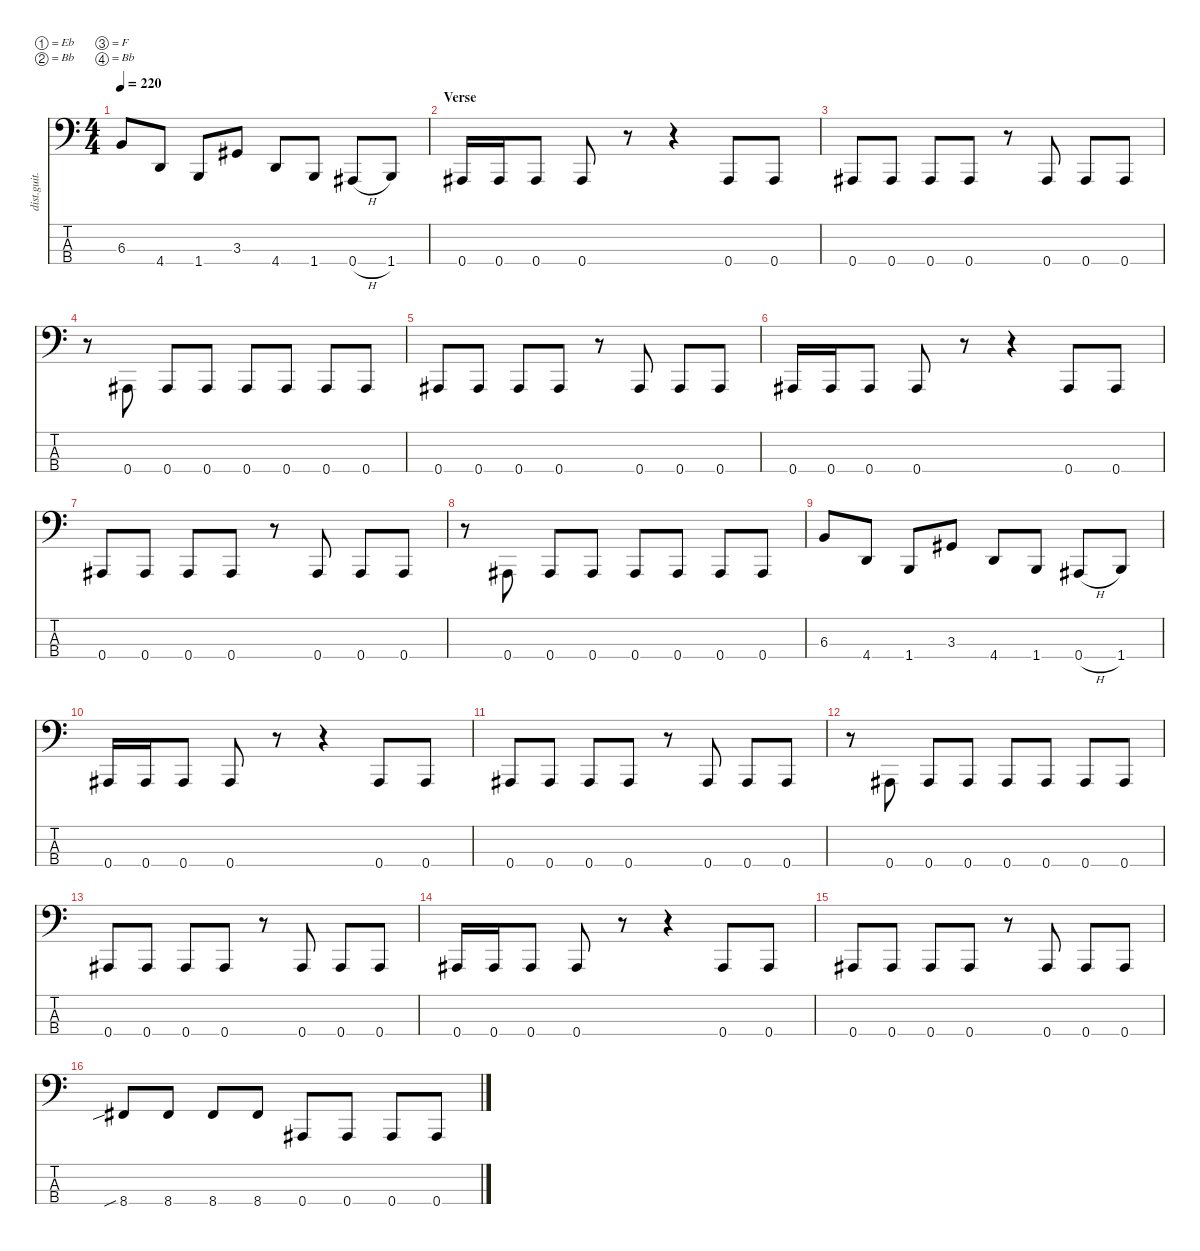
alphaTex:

\defaultSystemsLayout 4
\hideDynamics
\bracketExtendMode nobrackets
\otherSystemsTrackNameOrientation horizontal
\track ("Bass" "dist.guit.") {instrument electricbasspick}
\staff {score tabs}
\tuning (Eb2 Bb1 F1 Bb0)
\ts (4 4)
\tempo 220
\clef f4
\ks c
6.3.8{dy mf beam Up} 4.4.8{beam Up} 1.4.8{beam Up} 3.3{acc #}.8{beam Up} 4.4.8{beam Up} 1.4.8{beam Up} 0.4{h acc #}.8{beam Up} 1.4.8{beam Up} |
\section ("" "Verse")
0.4{acc #}.16{beam Up} 0.4{acc #}.16{beam Up} 0.4{acc #}.8{beam Up} 0.4{acc #}.8{beam Up} r.8{beam Up} r.4{beam Up} 0.4{acc #}.8{beam Up} 0.4{acc #}.8{beam Up} |
0.4{acc #}.8{beam Up} 0.4{acc #}.8{beam Up} 0.4{acc #}.8{beam Up} 0.4{acc #}.8{beam Up} r.8{beam Up} 0.4{acc #}.8{beam Up} 0.4{acc #}.8{beam Up} 0.4{acc #}.8{beam Up} |
r.8{beam Down} 0.4{acc #}.8{beam Up} 0.4{acc #}.8{beam Up} 0.4{acc #}.8{beam Up} 0.4{acc #}.8{beam Up} 0.4{acc #}.8{beam Up} 0.4{acc #}.8{beam Up} 0.4{acc #}.8{beam Up} |
0.4{acc #}.8{beam Up} 0.4{acc #}.8{beam Up} 0.4{acc #}.8{beam Up} 0.4{acc #}.8{beam Up} r.8{beam Up} 0.4{acc #}.8{beam Up} 0.4{acc #}.8{beam Up} 0.4{acc #}.8{beam Up} |
0.4{acc #}.16{beam Up} 0.4{acc #}.16{beam Up} 0.4{acc #}.8{beam Up} 0.4{acc #}.8{beam Up} r.8{beam Up} r.4{beam Up} 0.4{acc #}.8{beam Up} 0.4{acc #}.8{beam Up} |
0.4{acc #}.8{beam Up} 0.4{acc #}.8{beam Up} 0.4{acc #}.8{beam Up} 0.4{acc #}.8{beam Up} r.8{beam Up} 0.4{acc #}.8{beam Up} 0.4{acc #}.8{beam Up} 0.4{acc #}.8{beam Up} |
r.8{beam Down} 0.4{acc #}.8{beam Up} 0.4{acc #}.8{beam Up} 0.4{acc #}.8{beam Up} 0.4{acc #}.8{beam Up} 0.4{acc #}.8{beam Up} 0.4{acc #}.8{beam Up} 0.4{acc #}.8{beam Up} |
6.3.8{beam Up} 4.4.8{beam Up} 1.4.8{beam Up} 3.3{acc #}.8{beam Up} 4.4.8{beam Up} 1.4.8{beam Up} 0.4{h acc #}.8{beam Up} 1.4.8{beam Up} |
0.4{acc #}.16{beam Up} 0.4{acc #}.16{beam Up} 0.4{acc #}.8{beam Up} 0.4{acc #}.8{beam Up} r.8{beam Up} r.4{beam Up} 0.4{acc #}.8{beam Up} 0.4{acc #}.8{beam Up} |
0.4{acc #}.8{beam Up} 0.4{acc #}.8{beam Up} 0.4{acc #}.8{beam Up} 0.4{acc #}.8{beam Up} r.8{beam Up} 0.4{acc #}.8{beam Up} 0.4{acc #}.8{beam Up} 0.4{acc #}.8{beam Up} |
r.8{beam Down} 0.4{acc #}.8{beam Up} 0.4{acc #}.8{beam Up} 0.4{acc #}.8{beam Up} 0.4{acc #}.8{beam Up} 0.4{acc #}.8{beam Up} 0.4{acc #}.8{beam Up} 0.4{acc #}.8{beam Up} |
0.4{acc #}.8{beam Up} 0.4{acc #}.8{beam Up} 0.4{acc #}.8{beam Up} 0.4{acc #}.8{beam Up} r.8{beam Up} 0.4{acc #}.8{beam Up} 0.4{acc #}.8{beam Up} 0.4{acc #}.8{beam Up} |
0.4{acc #}.16{beam Up} 0.4{acc #}.16{beam Up} 0.4{acc #}.8{beam Up} 0.4{acc #}.8{beam Up} r.8{beam Up} r.4{beam Up} 0.4{acc #}.8{beam Up} 0.4{acc #}.8{beam Up} |
0.4{acc #}.8{beam Up} 0.4{acc #}.8{beam Up} 0.4{acc #}.8{beam Up} 0.4{acc #}.8{beam Up} r.8{beam Up} 0.4{acc #}.8{beam Up} 0.4{acc #}.8{beam Up} 0.4{acc #}.8{beam Up} |
8.4{sib acc #}.8{beam Up} 8.4{acc #}.8{beam Up} 8.4{acc #}.8{beam Up} 8.4{acc #}.8{beam Up} 0.4{acc #}.8{beam Up} 0.4{acc #}.8{beam Up} 0.4{acc #}.8{beam Up} 0.4{acc #}.8{beam Up}
